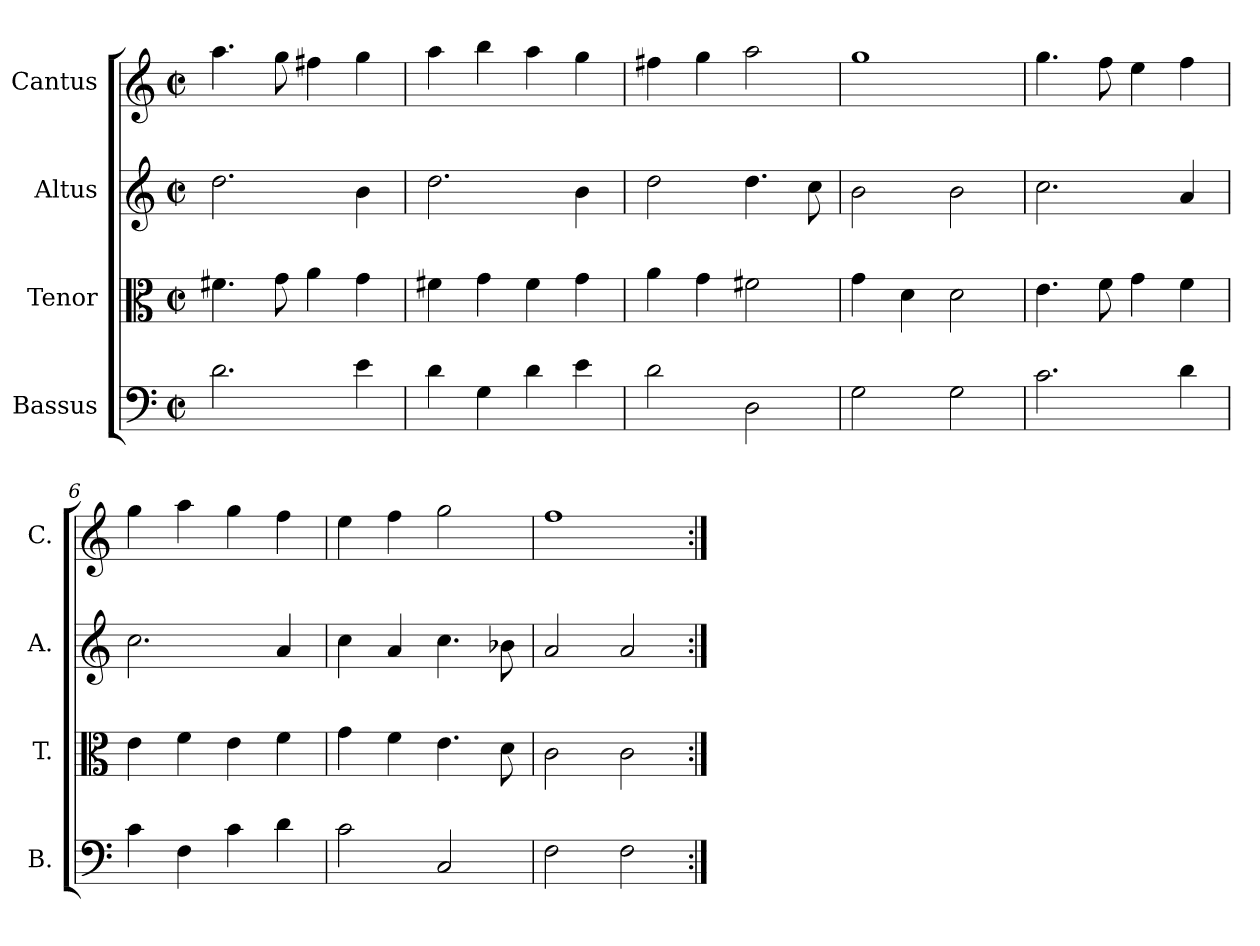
**kern	**kern	**kern	**kern
*part4	*part3	*part2	*part1
*staff4	*staff3	*staff2	*staff1
*I"Bassus	*I"Tenor	*I"Altus	*I"Cantus
*I'B.	*I'T.	*I'A.	*I'C.
*clefF4	*clefC3	*clefG2	*clefG2
*k[]	*k[]	*k[]	*k[]
*M2/2	*M2/2	*M2/2	*M2/2
*met(c|)	*met(c|)	*met(c|)	*met(c|)
=1	=1	=1	=1
2.d\	4.f#X\	2.dd\	4.aa\
.	8g\	.	8gg\
.	4a\	.	4ff#X\
4e\	4g\	4b\	4gg\
=2	=2	=2	=2
4d\	4f#X\	2.dd\	4aa\
4G\	4g\	.	4bb\
4d\	4f#\	.	4aa\
4e\	4g\	4b\	4gg\
=3	=3	=3	=3
2d\	4a\	2dd\	4ff#X\
.	4g\	.	4gg\
2D\	2f#X\	4.dd\	2aa\
.	.	8cc\	.
=4	=4	=4	=4
2G\	4g\	2b\	1gg
.	4d\	.	.
2G\	2d\	2b\	.
=5	=5	=5	=5
2.c\	4.e\	2.cc\	4.gg\
.	8f\	.	8ff\
.	4g\	.	4ee\
4d\	4f\	4a/	4ff\
=6	=6	=6	=6
4c\	4e\	2.cc\	4gg\
4F\	4f\	.	4aa\
4c\	4e\	.	4gg\
4d\	4f\	4a/	4ff\
=7	=7	=7	=7
2c\	4g\	4cc\	4ee\
.	4f\	4a/	4ff\
2C/	4.e\	4.cc\	2gg\
.	8d\	8b-X\	.
=8	=8	=8	=8
2F\	2c\	2a/	1ff
2F\	2c\	2a/	.
=:|!	=:|!	=:|!	=:|!
*-	*-	*-	*-
